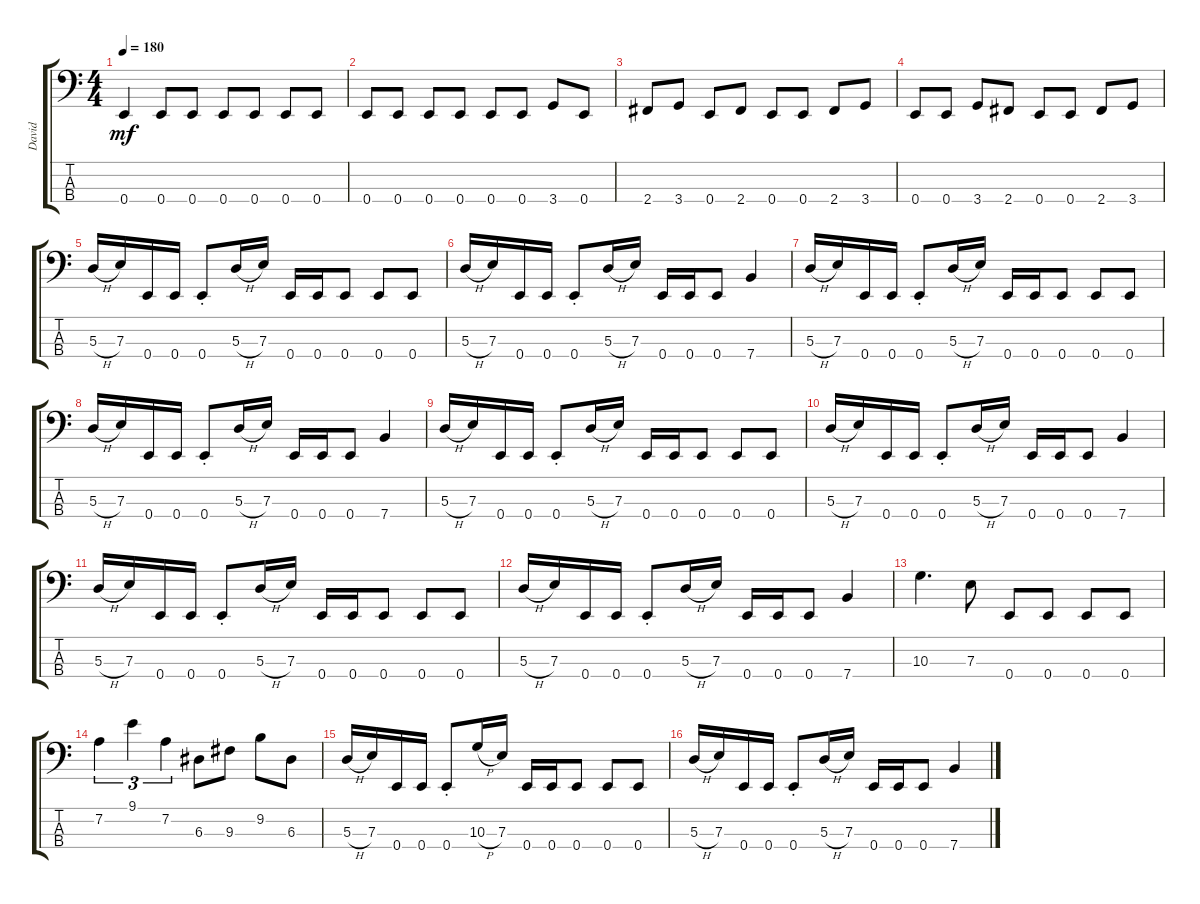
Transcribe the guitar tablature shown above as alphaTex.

\track ("David" "David") {instrument electricbasspick}
\staff {score tabs}
\tuning (G2 D2 A1 E1) {hide}
\ts (4 4)
\tempo 180
\clef f4
\ks c
0.4.4{dy mf} 0.4.8 0.4.8 0.4.8 0.4.8 0.4.8 0.4.8 |
0.4.8 0.4.8 0.4.8 0.4.8 0.4.8 0.4.8 3.4.8 0.4.8 |
2.4.8 3.4.8 0.4.8 2.4.8 0.4.8 0.4.8 2.4.8 3.4.8 |
0.4.8 0.4.8 3.4.8 2.4.8 0.4.8 0.4.8 2.4.8 3.4.8 |
5.3{h}.16 7.3.16 0.4.16 0.4.16 0.4{st}.8 5.3{h}.16 7.3.16 0.4.16 0.4.16 0.4.8 0.4.8 0.4.8 |
5.3{h}.16 7.3.16 0.4.16 0.4.16 0.4{st}.8 5.3{h}.16 7.3.16 0.4.16 0.4.16 0.4.8 7.4.4 |
5.3{h}.16 7.3.16 0.4.16 0.4.16 0.4{st}.8 5.3{h}.16 7.3.16 0.4.16 0.4.16 0.4.8 0.4.8 0.4.8 |
5.3{h}.16 7.3.16 0.4.16 0.4.16 0.4{st}.8 5.3{h}.16 7.3.16 0.4.16 0.4.16 0.4.8 7.4.4 |
5.3{h}.16 7.3.16 0.4.16 0.4.16 0.4{st}.8 5.3{h}.16 7.3.16 0.4.16 0.4.16 0.4.8 0.4.8 0.4.8 |
5.3{h}.16 7.3.16 0.4.16 0.4.16 0.4{st}.8 5.3{h}.16 7.3.16 0.4.16 0.4.16 0.4.8 7.4.4 |
5.3{h}.16 7.3.16 0.4.16 0.4.16 0.4{st}.8 5.3{h}.16 7.3.16 0.4.16 0.4.16 0.4.8 0.4.8 0.4.8 |
5.3{h}.16 7.3.16 0.4.16 0.4.16 0.4{st}.8 5.3{h}.16 7.3.16 0.4.16 0.4.16 0.4.8 7.4.4 |
10.3.4{d} 7.3.8 0.4.8 0.4.8 0.4.8 0.4.8 |
7.2.4{tu (3 2)} 9.1.4{tu (3 2)} 7.2.4{tu (3 2)} 6.3.8 9.3.8 9.2.8 6.3.8 |
5.3{h}.16 7.3.16 0.4.16 0.4.16 0.4{st}.8 10.3{h}.16 7.3.16 0.4.16 0.4.16 0.4.8 0.4.8 0.4.8 |
5.3{h}.16 7.3.16 0.4.16 0.4.16 0.4{st}.8 5.3{h}.16 7.3.16 0.4.16 0.4.16 0.4.8 7.4.4
